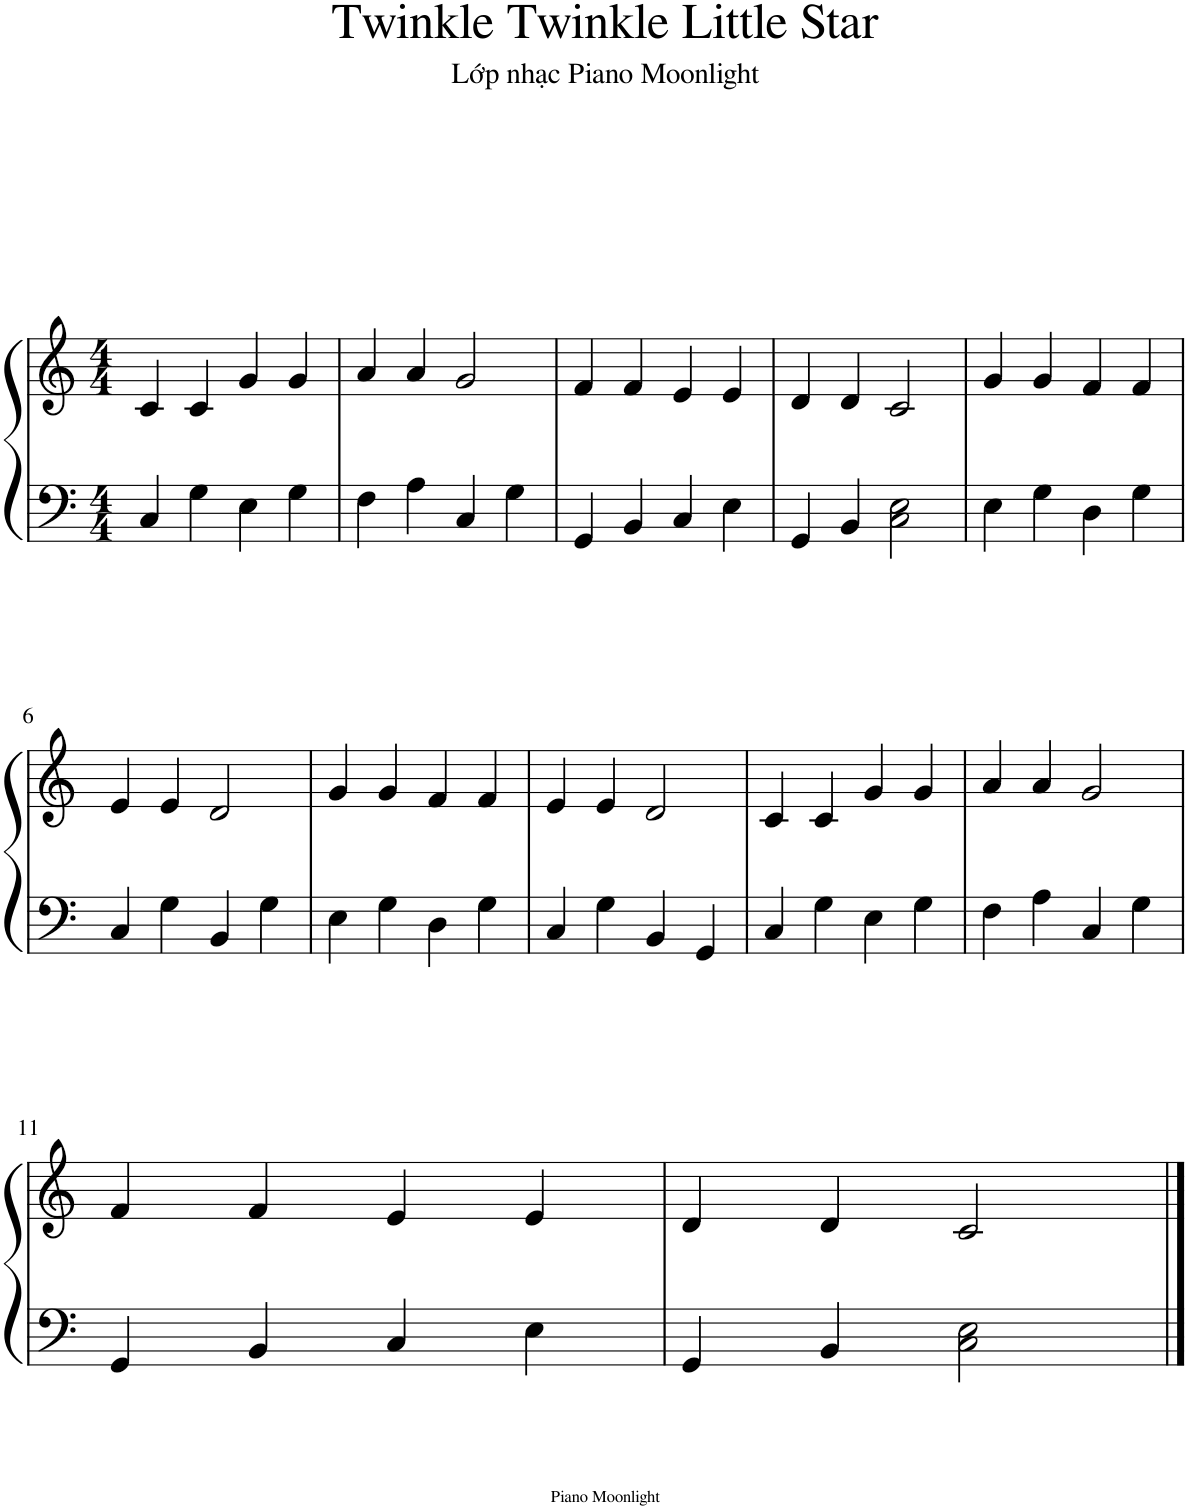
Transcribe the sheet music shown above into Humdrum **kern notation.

**kern	**kern
*part1	*part1
*staff2	*staff1
*I"Piano	*
*I'Pno.	*
*clefF4	*clefG2
*k[]	*k[]
*M4/4	*M4/4
=1	=1
4C/	4c/
4G\	4c/
4E\	4g/
4G\	4g/
=2	=2
4F\	4a/
4A\	4a/
4C/	2g/
4G\	.
=3	=3
4GG/	4f/
4BB/	4f/
4C/	4e/
4E\	4e/
=4	=4
4GG/	4d/
4BB/	4d/
2C\ 2E\	2c/
=5	=5
4E\	4g/
4G\	4g/
4D\	4f/
4G\	4f/
!!LO:LB:g=z
=6	=6
4C/	4e/
4G\	4e/
4BB/	2d/
4G\	.
=7	=7
4E\	4g/
4G\	4g/
4D\	4f/
4G\	4f/
=8	=8
4C/	4e/
4G\	4e/
4BB/	2d/
4GG/	.
=9	=9
4C/	4c/
4G\	4c/
4E\	4g/
4G\	4g/
=10	=10
4F\	4a/
4A\	4a/
4C/	2g/
4G\	.
!!LO:LB:g=z
=11	=11
4GG/	4f/
4BB/	4f/
4C/	4e/
4E\	4e/
=12	=12
4GG/	4d/
4BB/	4d/
2C\ 2E\	2c/
==	==
*-	*-
